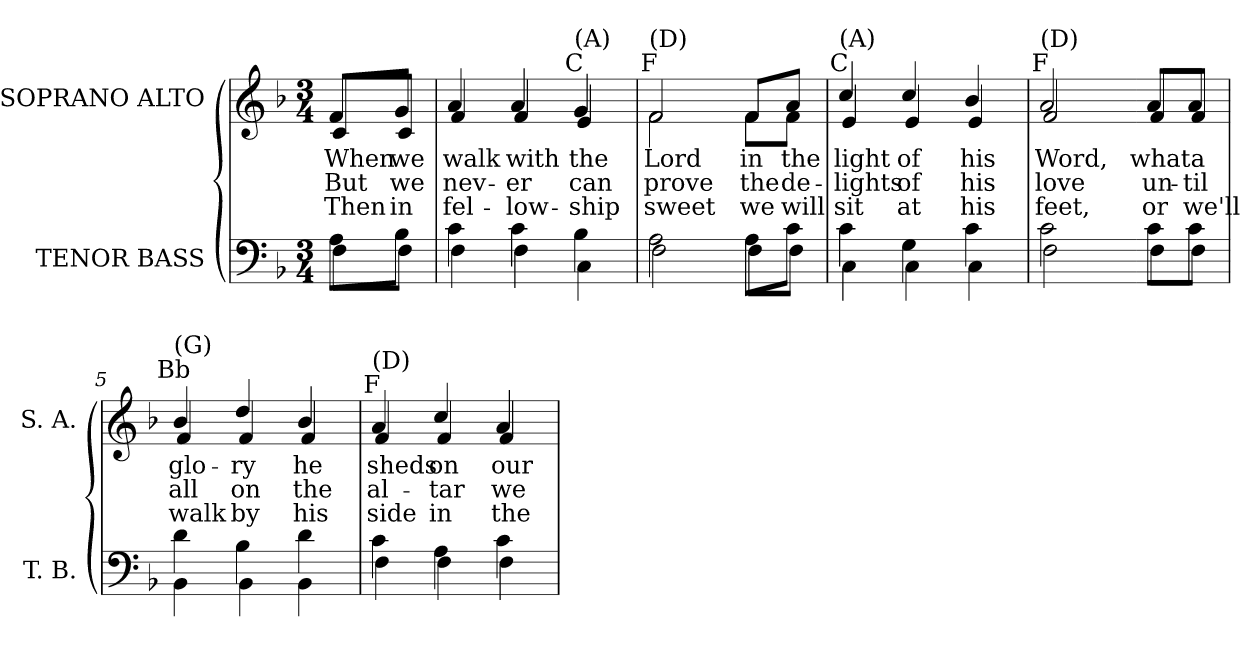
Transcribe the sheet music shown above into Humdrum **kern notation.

**kern	**kern	**text	**text	**text
*part2	*part1	*part1	*part1	*part1
*staff2	*staff1	*staff1	*staff1	*staff1
*I"TENOR BASS	*I"SOPRANO ALTO	*	*	*
*I'T. B.	*I'S. A.	*	*	*
!!LO:PB:g=z
*clefF4	*clefG2	*	*	*
*k[b-]	*k[b-]	*	*	*
*F:	*F:	*	*	*
*M3/4	*M3/4	*	*	*
=	=	=	=	=
*^	*	*	*	*
!	!	!LO:TX:a:i:t=Capo 3&colon;	!	!	!
!	!	!LO:TX:a:cj:t=F	!	!	!
!	!	!LO:TX:t=(D)	!	!	!
!	!	!LO:TX:b:cj:t=1	!	!	!
!	!	!LO:TX:b:cj:t=2	!	!	!
!	!	!LO:TX:b:cj:t=3	!	!	!
!	!	!	!LO:LY:b:color=#000000	!LO:LY:b:color=#000000	!LO:LY:b:color=#000000
*	*	*^	*	*	*
8Ai\L	8Fi\L	8fi/L	8ci/L	When	But	Then
!	!	!	!	!LO:LY:b:color=#000000	!LO:LY:b:color=#000000	!LO:LY:b:color=#000000
8B-i\J	8Fi\J	8gi/J	8ci/J	we	we	in
=	=	=	=	=	=	=
!	!	!	!	!LO:LY:b:color=#000000	!LO:LY:b:color=#000000	!LO:LY:b:color=#000000
4ci\	4Fi\	4ai/	4fi/	walk	nev-	fel-
!	!	!	!	!LO:LY:b:color=#000000	!LO:LY:b:color=#000000	!LO:LY:b:color=#000000
4ci\	4Fi\	4ai/	4fi/	with	-er	-low-
!	!	!LO:TX:a:cj:t=C	!	!	!	!
!	!	!LO:TX:t=(A)	!	!	!	!
!	!	!	!	!LO:LY:b:color=#000000	!LO:LY:b:color=#000000	!LO:LY:b:color=#000000
4B-i\	4Ci\	4gi/	4ei/	the	can	-ship
=1	=1	=1	=1	=1	=1	=1
!	!	!LO:TX:a:cj:t=F	!	!	!	!
!	!	!LO:TX:t=(D)	!	!	!	!
!	!	!	!	!LO:LY:b:color=#000000	!LO:LY:b:color=#000000	!LO:LY:b:color=#000000
2Ai\	2Fi\	2fi/	2fi\	Lord	prove	sweet
!	!	!	!	!LO:LY:b:color=#000000	!LO:LY:b:color=#000000	!LO:LY:b:color=#000000
8Ai\L	8Fi\L	8fi/L	8fi\L	in	the	we
!	!	!	!	!LO:LY:b:color=#000000	!LO:LY:b:color=#000000	!LO:LY:b:color=#000000
8ci\J	8Fi\J	8ai/J	8fi\J	the	de-	will
=2	=2	=2	=2	=2	=2	=2
!	!	!LO:TX:a:cj:t=C	!	!	!	!
!	!	!LO:TX:t=(A)	!	!	!	!
!	!	!	!	!LO:LY:b:color=#000000	!LO:LY:b:color=#000000	!LO:LY:b:color=#000000
4ci\	4Ci\	4cci/	4ei/	light	-lights	sit
!	!	!	!	!LO:LY:b:color=#000000	!LO:LY:b:color=#000000	!LO:LY:b:color=#000000
4Gi\	4Ci\	4cci/	4ei/	of	of	at
!	!	!	!	!LO:LY:b:color=#000000	!LO:LY:b:color=#000000	!LO:LY:b:color=#000000
4ci\	4Ci\	4b-i/	4ei/	his	his	his
=3	=3	=3	=3	=3	=3	=3
!	!	!LO:TX:a:cj:t=F	!	!	!	!
!	!	!LO:TX:t=(D)	!	!	!	!
!	!	!	!	!LO:LY:b:color=#000000	!LO:LY:b:color=#000000	!LO:LY:b:color=#000000
2ci\	2Fi\	2ai/	2fi/	Word,	love	feet,
!!LO:LB:g=z	!!
=4-	=4-	=4-	=4-	=4-	=4-	=4-
!	!	!	!	!LO:LY:b:color=#000000	!LO:LY:b:color=#000000	!LO:LY:b:color=#000000
8ci\L	8Fi\L	8ai/L	8fi/L	what	un-	or
!	!	!	!	!LO:LY:b:color=#000000	!LO:LY:b:color=#000000	!LO:LY:b:color=#000000
8ci\J	8Fi\J	8ai/J	8fi/J	a	-til	we'll
=5	=5	=5	=5	=5	=5	=5
!	!	!LO:TX:a:cj:t=Bb	!	!	!	!
!	!	!LO:TX:t=(G)	!	!	!	!
!	!	!	!	!LO:LY:b:color=#000000	!LO:LY:b:color=#000000	!LO:LY:b:color=#000000
4di\	4BB-i\	4b-i/	4fi/	glo-	all	walk
!	!	!	!	!LO:LY:b:color=#000000	!LO:LY:b:color=#000000	!LO:LY:b:color=#000000
4B-i\	4BB-i\	4ddi/	4fi/	-ry	on	by
!	!	!	!	!LO:LY:b:color=#000000	!LO:LY:b:color=#000000	!LO:LY:b:color=#000000
4di\	4BB-i\	4b-i/	4fi/	he	the	his
=6	=6	=6	=6	=6	=6	=6
!	!	!LO:TX:a:cj:t=F	!	!	!	!
!	!	!LO:TX:t=(D)	!	!	!	!
!	!	!	!	!LO:LY:b:color=#000000	!LO:LY:b:color=#000000	!LO:LY:b:color=#000000
4ci\	4Fi\	4ai/	4fi/	sheds	al-	side
!	!	!	!	!LO:LY:b:color=#000000	!LO:LY:b:color=#000000	!LO:LY:b:color=#000000
4Ai\	4Fi\	4cci/	4fi/	on	-tar	in
!	!	!	!	!LO:LY:b:color=#000000	!LO:LY:b:color=#000000	!LO:LY:b:color=#000000
4ci\	4Fi\	4ai/	4fi/	our	we	the
*v	*v	*	*	*	*	*
*	*v	*v	*	*	*
=	=	=	=	=
*-	*-	*-	*-	*-
